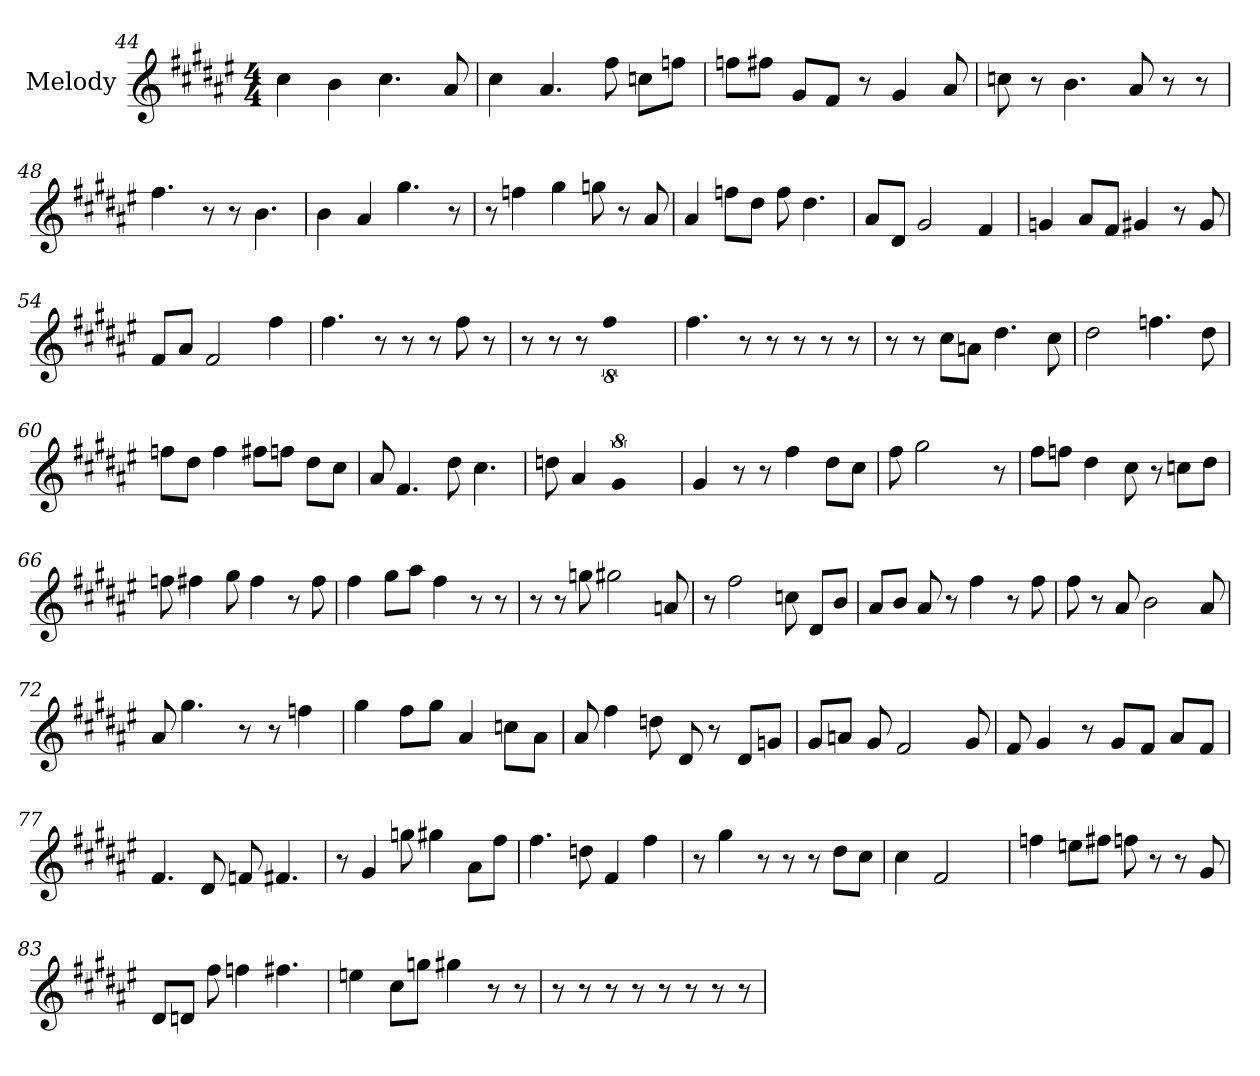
**kern
*part1
*staff1
*I"Melody
*clefG2
*k[f#c#g#d#a#e#]
*F#:
*M4/4
=44
4cc#
4b
4.cc#
8a#
=45
4cc#
4.a#
8ff#
8cc\L
8ff\J
=46
8ff\L
8ff#\J
8g#/L
8f#/J
8r
4g#
8a#
=47
8cc
8r
4.b
8a#
8r
8r
=48
4.ff#
8r
8r
4.b
=49
4b
4a#
4.gg#
8r
=50
8r
4ff
4gg#
8gg
8r
8a#
=51
4a#
8ff\L
8dd#\J
8ff
4.dd#
=52
8a#/L
8d#/J
2g#
4f#
=53
4g
8a#/L
8f#/J
4g#
8r
8g#
=54
8f#/L
8a#/J
2f#
4ff#
=55
4.ff#
8r
8r
8r
8ff#
8r
=56
8r
8r
8r
!LO:N:vis=2
8%5ff#
=57
4.ff#
8r
8r
8r
8r
8r
=58
8r
8r
8cc#\L
8a\J
4.dd#
8cc#
=59
2dd#
4.ff
8dd#
=60
8ff\L
8dd#\J
4ff
8ff#\L
8ff\J
8dd#\L
8cc#\J
=61
8a#
4.f#
8dd#
4.cc#
=62
8dd
4a#
!LO:N:vis=2
8%5g#
=63
4g#
8r
8r
4ff#
8dd#\L
8cc#\J
=64
8ff#
!LO:N:vis=2
2.gg#
8r
=65
8ff#\L
8ff\J
4dd#
8cc#
8r
8cc\L
8dd#\J
=66
8ff
4ff#
8gg#
4ff#
8r
8ff#
=67
4ff#
8gg#\L
8aa#\J
4ff#
8r
8r
=68
8r
8r
8gg
2gg#
8a
=69
8r
2ff#
8cc
8d#/L
8b/J
=70
8a#/L
8b/J
8a#
8r
4ff#
8r
8ff#
=71
8ff#
8r
8a#
2b
8a#
=72
8a#
4.gg#
8r
8r
4ff
=73
4gg#
8ff#\L
8gg#\J
4a#
8cc\L
8a#\J
=74
8a#
4ff#
8dd
8d#
8r
8d#/L
8g/J
=75
8g#/L
8a/J
8g#
2f#
8g#
=76
8f#
4g#
8r
8g#/L
8f#/J
8a#/L
8f#/J
=77
4.f#
8d#
8f
4.f#
=78
8r
4g#
8gg
4gg#
8a#\L
8ff#\J
=79
4.ff#
8dd
4f#
4ff#
=80
8r
4gg#
8r
8r
8r
8dd#\L
8cc#\J
=81
4cc#
!LO:N:vis=2
2.f#
=82
4ff
8ee\L
8ff#\J
8ff
8r
8r
8g#
=83
8d#/L
8d/J
8ff#
4ff
4.ff#
=84
4ee
8cc#\L
8gg\J
4gg#
8r
8r
=85
8r
8r
8r
8r
8r
8r
8r
8r
=
*-
